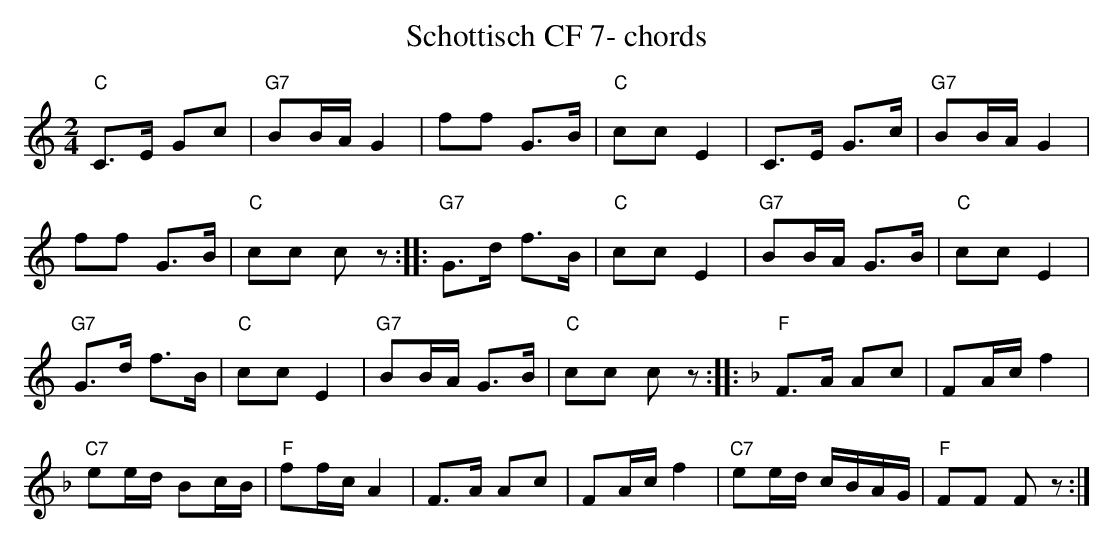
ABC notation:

X:1
T:Schottisch CF 7- chords
M:2/4
L:1/8
K:Cmaj%%MIDI gchordon
"C"C>E Gc | "G7"BB/2A/2 G2 | ff G>B | "C"cc E2 | C>E G>c | "G7"BB/2A/2 G2 |
ff G>B | "C"cc cz :: "G7"G>d f>B | "C"ccE2 | "G7"BB/2A/2 G>B | "C"ccE2 |
"G7"G>d f>B | "C"cc E2 | "G7"BB/2A/2 G>B | "C"cc cz:: [K:Fmaj] "F"F>A Ac | FA/2c/2 f2 |
"C7"ee/2d/2 Bc/2B/2 | "F"ff/2c/2 A2 | F>A Ac | FA/2c/2 f2 | "C7"ee/2d/2 c/2B/2A/2G/2 | "F"FF Fz :|
